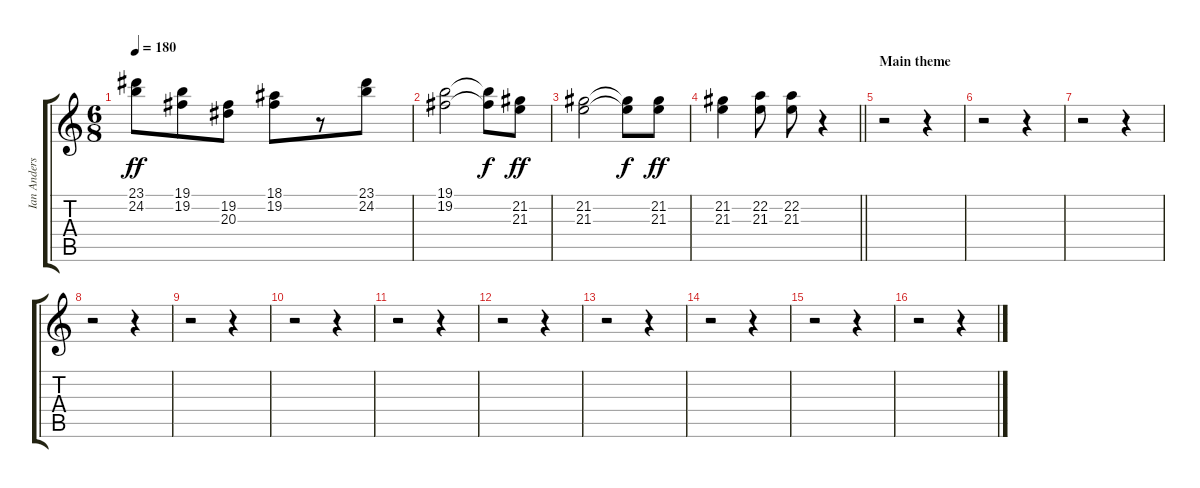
\track ("Ian Anderson - flute" "Ian Anders") {instrument flute}
\staff {score tabs}
\tuning (E4 B3 G3 D3 A2 E2) {hide}
\ts (6 8)
\tempo 180
\clef g2
\ks c
(23.1 24.2).8{dy ff} (19.1 19.2).8 (19.2 20.3).8 (18.1 19.2).8 r.8 (23.1 24.2).8 |
(19.1 19.2).2 (19.1{t} 19.2{t}).8{dy f} (21.2 21.3).8{dy ff} |
(21.2 21.3).2 (21.2{t} 21.3{t}).8{dy f} (21.2 21.3).8{dy ff} |
\barLineRight lightlight
(21.2 21.3).4 (22.2 21.3).8 (22.2 21.3).8 r.4 |
\section ("" "Main theme")
r.2 r.4 |
r.2 r.4 |
r.2 r.4 |
r.2 r.4 |
r.2 r.4 |
r.2 r.4 |
r.2 r.4 |
r.2 r.4 |
r.2 r.4 |
r.2 r.4 |
r.2 r.4 |
r.2 r.4
